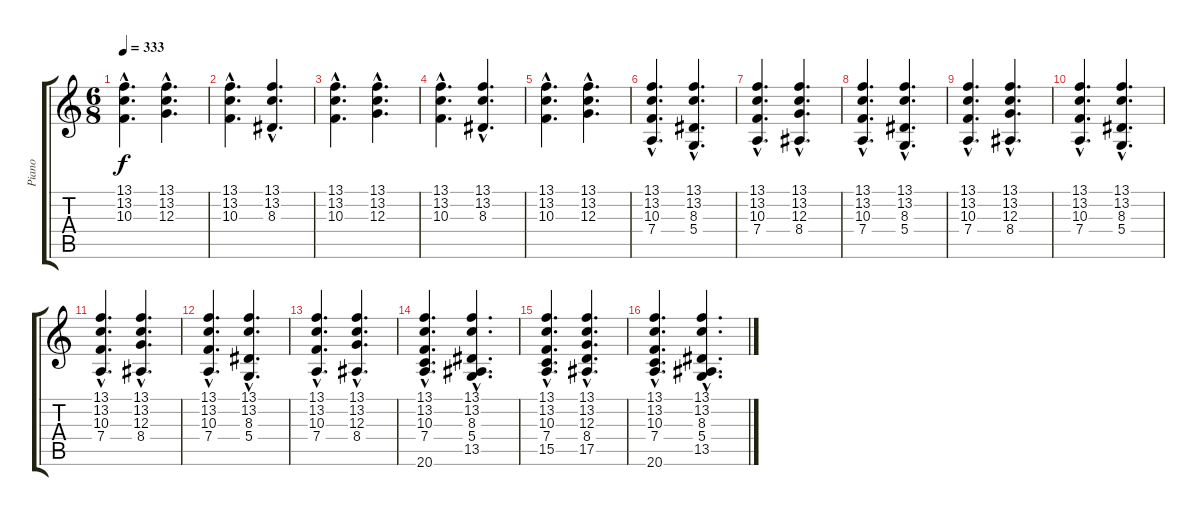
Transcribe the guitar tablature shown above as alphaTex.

\track ("Piano" "Piano") {instrument acousticgrandpiano}
\staff {score tabs}
\tuning (E4 B3 G3 D3 A2 E2) {hide}
\ts (6 8)
\tempo 333
\clef g2
\ks c
(13.1{hac} 13.2{hac} 10.3{hac}).4{d dy f} (13.1{hac} 13.2{hac} 12.3{hac}).4{d} |
(13.1{hac} 13.2{hac} 10.3{hac}).4{d} (13.1{hac} 13.2{hac} 8.3{hac}).4{d} |
(13.1{hac} 13.2{hac} 10.3{hac}).4{d} (13.1{hac} 13.2{hac} 12.3{hac}).4{d} |
(13.1{hac} 13.2{hac} 10.3{hac}).4{d} (13.1{hac} 13.2{hac} 8.3{hac}).4{d} |
(13.1{hac} 13.2{hac} 10.3{hac}).4{d} (13.1{hac} 13.2{hac} 12.3{hac}).4{d} |
(13.1{hac} 13.2{hac} 10.3{hac} 7.4{hac}).4{d} (13.1{hac} 13.2{hac} 8.3{hac} 5.4{hac}).4{d} |
(13.1{hac} 13.2{hac} 10.3{hac} 7.4{hac}).4{d} (13.1{hac} 13.2{hac} 12.3{hac} 8.4{hac}).4{d} |
(13.1{hac} 13.2{hac} 10.3{hac} 7.4{hac}).4{d} (13.1{hac} 13.2{hac} 8.3{hac} 5.4{hac}).4{d} |
(13.1{hac} 13.2{hac} 10.3{hac} 7.4{hac}).4{d} (13.1{hac} 13.2{hac} 12.3{hac} 8.4{hac}).4{d} |
(13.1{hac} 13.2{hac} 10.3{hac} 7.4{hac}).4{d} (13.1{hac} 13.2{hac} 8.3{hac} 5.4{hac}).4{d} |
(13.1{hac} 13.2{hac} 10.3{hac} 7.4{hac}).4{d} (13.1{hac} 13.2{hac} 12.3{hac} 8.4{hac}).4{d} |
(13.1{hac} 13.2{hac} 10.3{hac} 7.4{hac}).4{d} (13.1{hac} 13.2{hac} 8.3{hac} 5.4{hac}).4{d} |
(13.1{hac} 13.2{hac} 10.3{hac} 7.4{hac}).4{d} (13.1{hac} 13.2{hac} 12.3{hac} 8.4{hac}).4{d} |
(13.1{hac} 13.2{hac} 10.3{hac} 7.4{hac} 20.6{hac}).4{d} (13.1{hac} 13.2{hac} 8.3{hac} 5.4{hac} 13.5{hac}).4{d} |
(13.1{hac} 13.2{hac} 10.3{hac} 7.4{hac} 15.5{hac}).4{d} (13.1{hac} 13.2{hac} 12.3{hac} 8.4{hac} 17.5{hac}).4{d} |
(13.1{hac} 13.2{hac} 10.3{hac} 7.4{hac} 20.6{hac}).4{d} (13.1{hac} 13.2{hac} 8.3{hac} 5.4{hac} 13.5{hac}).4{d}
